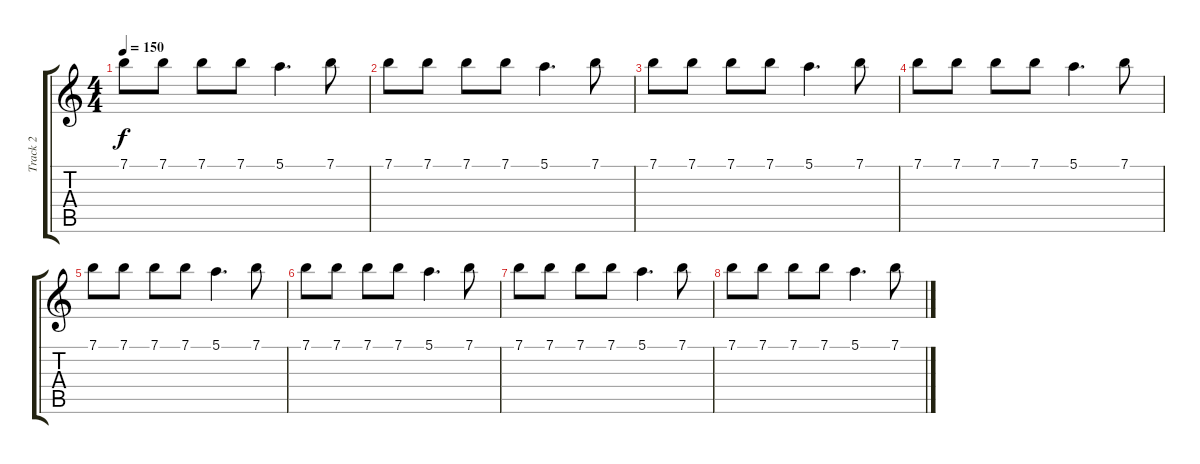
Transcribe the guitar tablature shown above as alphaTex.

\track ("Track 2" "Track 2") {instrument overdrivenguitar}
\staff {score tabs}
\tuning (E4 B3 G3 D3 A2 D2) {hide}
\ts (4 4)
\tempo 150
\clef g2
\ks c
7.1.8{dy f volume 13 instrument overdrivenguitar} 7.1.8 7.1.8 7.1.8 5.1.4{d} 7.1.8 |
7.1.8 7.1.8 7.1.8 7.1.8 5.1.4{d} 7.1.8 |
7.1.8 7.1.8 7.1.8 7.1.8 5.1.4{d} 7.1.8 |
7.1.8 7.1.8 7.1.8 7.1.8 5.1.4{d} 7.1.8 |
7.1.8 7.1.8 7.1.8 7.1.8 5.1.4{d} 7.1.8 |
7.1.8 7.1.8 7.1.8 7.1.8 5.1.4{d} 7.1.8 |
7.1.8 7.1.8 7.1.8 7.1.8 5.1.4{d} 7.1.8 |
7.1.8 7.1.8 7.1.8 7.1.8 5.1.4{d} 7.1.8
